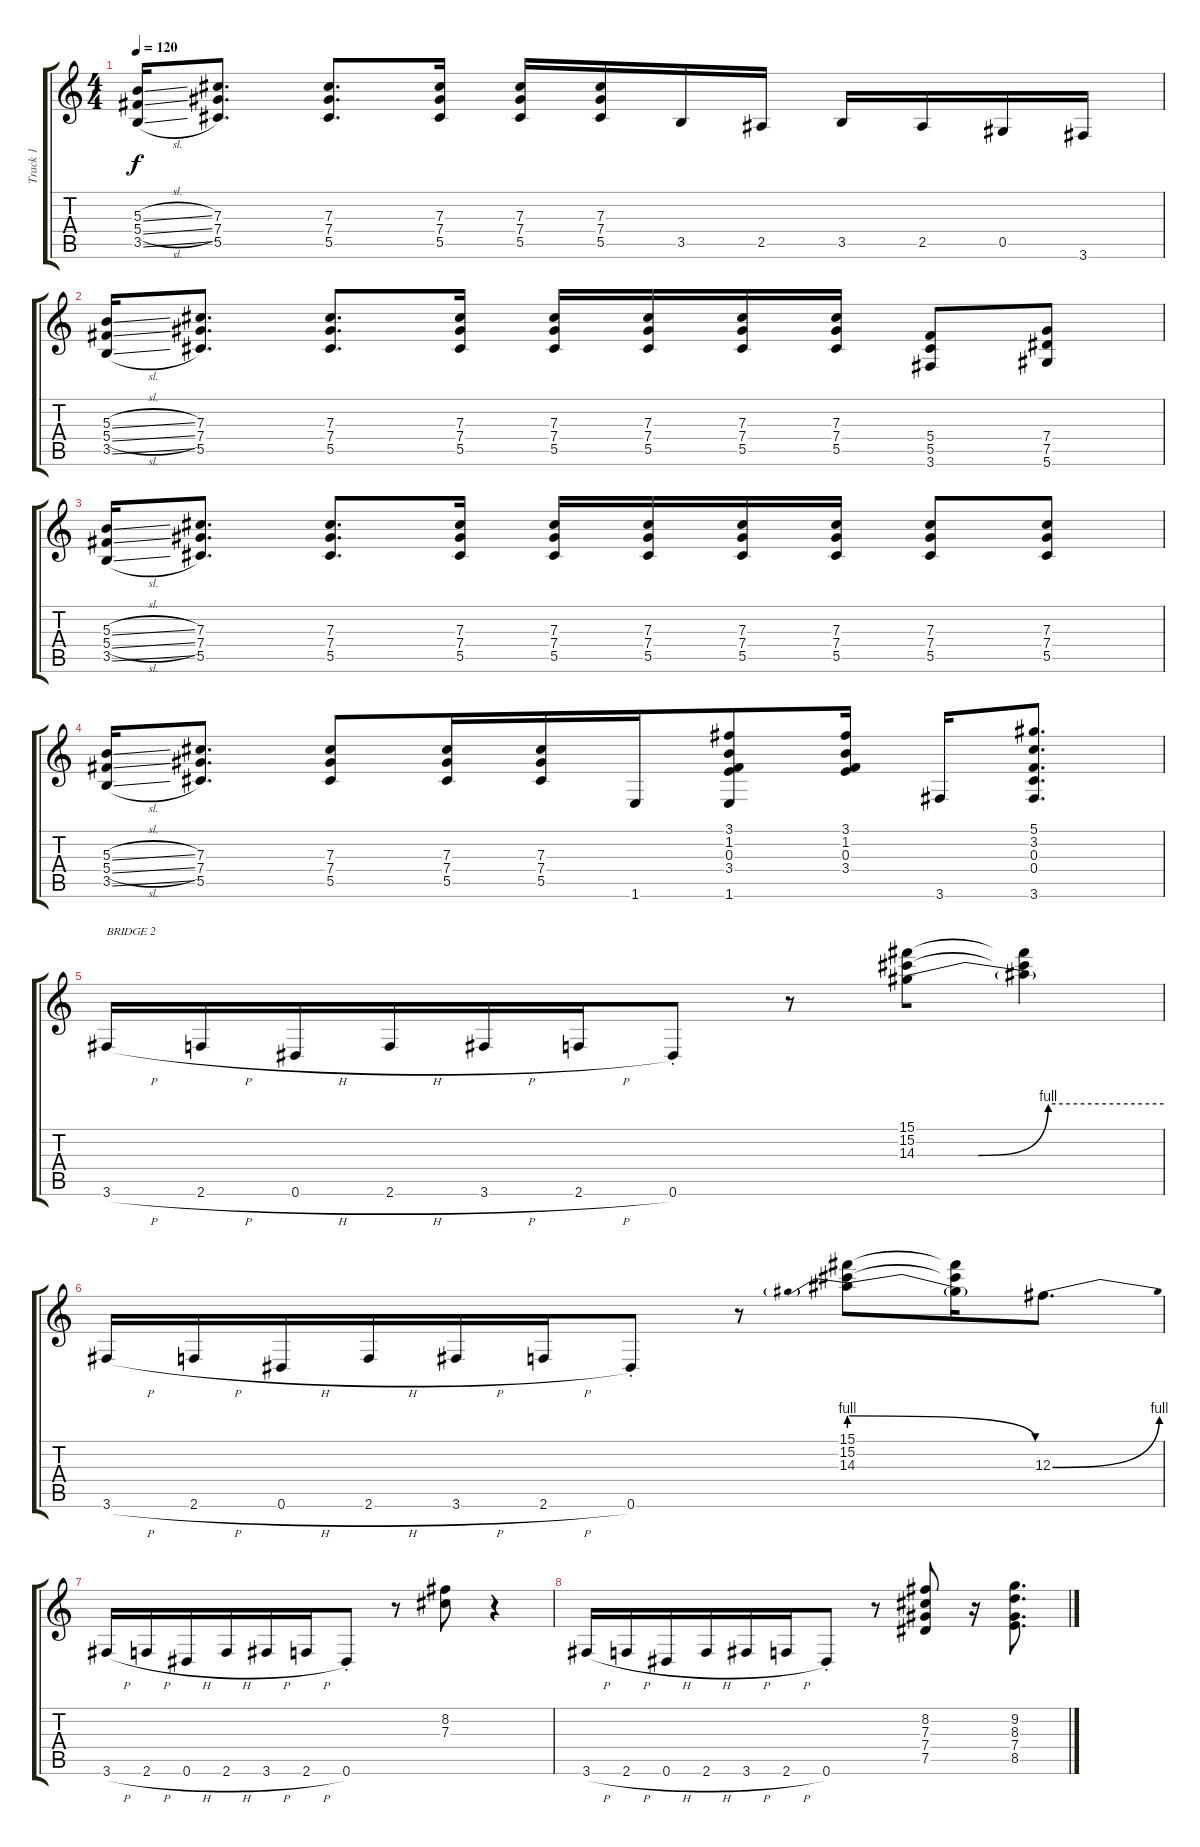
\track ("Track 1" "Track 1") {instrument acousticguitarsteel}
\staff {score tabs}
\tuning (Eb4 Bb3 Gb3 Db3 Ab2 Eb2) {hide}
\ts (4 4)
\tempo 120
\clef g2
\ks c
(5.3{sl} 5.4{sl} 3.5{sl}).16{dy f} (7.3 7.4 5.5).8{d} (7.3 7.4 5.5).8{d} (7.3 7.4 5.5).16 (7.3 7.4 5.5).16 (7.3 7.4 5.5).16 3.5.16 2.5.16 3.5.16 2.5.16{beam merge} 0.5.16 3.6.16 |
(5.3{sl} 5.4{sl} 3.5{sl}).16 (7.3 7.4 5.5).8{d} (7.3 7.4 5.5).8{d} (7.3 7.4 5.5).16 (7.3 7.4 5.5).16 (7.3 7.4 5.5).16 (7.3 7.4 5.5).16 (7.3 7.4 5.5).16 (5.4 5.5 3.6).8 (7.4 7.5 5.6).8 |
(5.3{sl} 5.4{sl} 3.5{sl}).16 (7.3 7.4 5.5).8{d} (7.3 7.4 5.5).8{d} (7.3 7.4 5.5).16 (7.3 7.4 5.5).16 (7.3 7.4 5.5).16 (7.3 7.4 5.5).16 (7.3 7.4 5.5).16 (7.3 7.4 5.5).8 (7.3 7.4 5.5).8 |
(5.3{sl} 5.4{sl} 3.5{sl}).16 (7.3 7.4 5.5).8{d} (7.3 7.4 5.5).8{beam merge} (7.3 7.4 5.5).16 (7.3 7.4 5.5).16{beam merge} 1.6.16 (3.1 1.2 0.3 3.4 1.6).8 (3.1 1.2 0.3 3.4).16 3.6.16 (5.1 3.2 0.3 0.4 3.6).8{d} |
3.6{h}.16{txt "BRIDGE 2"} 2.6{h}.16 0.6{h}.16 2.6{h}.16{beam merge} 3.6{h}.16{beam merge} 2.6{h}.16{beam merge} 0.6{st}.8 r.8{beam merge} (15.1 15.2 14.3{be (custom 0 0 15 0 32 4 60 4)}).8{beam merge} (15.1{t} 15.2{t} 14.3{t}).4 |
3.6{h}.16 2.6{h}.16 0.6{h}.16 2.6{h}.16{beam merge} 3.6{h}.16{beam merge} 2.6{h}.16{beam merge} 0.6{st}.8 r.8{beam merge} (15.1 15.2 14.3{be (prebendrelease 0 4 60 0)}).8{beam merge} (15.1{t} 15.2{t} 14.3{t}).16{beam merge} 12.3{be (bend 0 0 60 4)}.8{d} |
3.6{h}.16 2.6{h}.16 0.6{h}.16 2.6{h}.16{beam merge} 3.6{h}.16{beam merge} 2.6{h}.16{beam merge} 0.6{st}.8 r.8{beam merge} (8.2 7.3).8 r.4 |
3.6{h}.16 2.6{h}.16 0.6{h}.16 2.6{h}.16{beam merge} 3.6{h}.16{beam merge} 2.6{h}.16{beam merge} 0.6{st}.8 r.8{beam merge} (8.2 7.3 7.4 7.5).8 r.16 (9.2 8.3 7.4 8.5).8{d}
